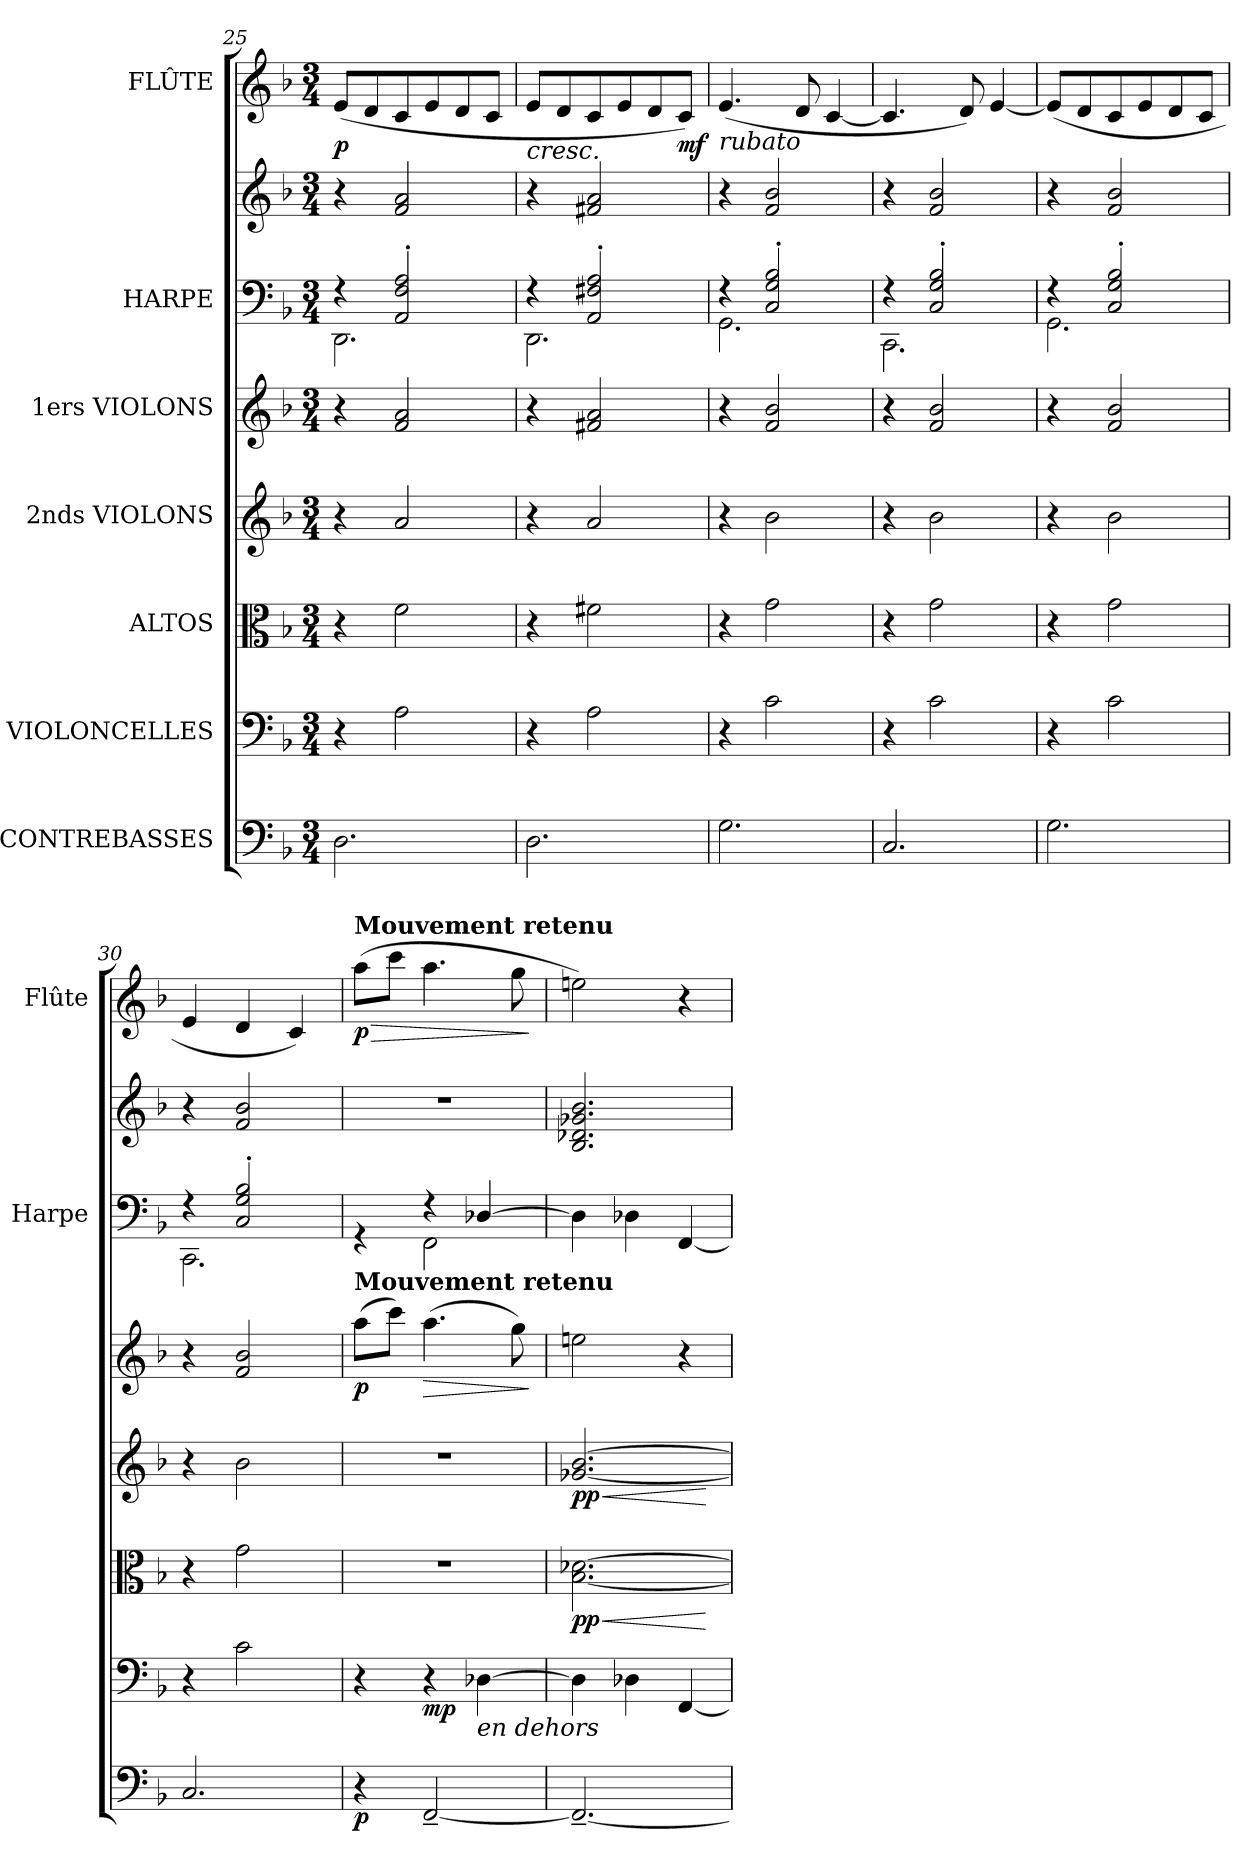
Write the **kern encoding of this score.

**kern	**dynam	**kern	**dynam	**kern	**dynam	**kern	**dynam	**kern	**dynam	**kern	**kern	**kern	**dynam
*part7	*part7	*part6	*part6	*part5	*part5	*part4	*part4	*part3	*part3	*part2	*part2	*part1	*part1
*staff8	*staff8	*staff7	*staff7	*staff6	*staff6	*staff5	*staff5	*staff4	*staff4	*staff3	*staff2	*staff1	*staff1
*I"CONTREBASSES	*	*I"VIOLONCELLES	*	*I"ALTOS	*	*I"2nds VIOLONS	*	*I"1ers VIOLONS	*	*I"HARPE	*	*I"FLÛTE	*
*	*	*	*	*	*	*	*	*	*	*I'Harpe	*	*I'Flûte	*
*clefF4	*	*clefF4	*	*clefC3	*	*clefG2	*	*clefG2	*	*clefF4	*clefG2	*clefG2	*
*ITrd7c12	*	*	*	*	*	*	*	*	*	*	*	*	*
*k[b-]	*	*k[b-]	*	*k[b-]	*	*k[b-]	*	*k[b-]	*	*k[b-]	*k[b-]	*k[b-]	*
*M3/4	*	*M3/4	*	*M3/4	*	*M3/4	*	*M3/4	*	*M3/4	*M3/4	*M3/4	*
=25	=25	=25	=25	=25	=25	=25	=25	=25	=25	=25	=25	=25	=25
*	*	*	*	*	*	*	*	*	*	*^	*	*	*
!	!	!	!	!	!	!	!	!	!	!	!	!	!	!LO:DY:b
2.DD\	.	4r	.	4r	.	4r	.	4r	.	4r	2.DD\	4r	(<8e/L	p
.	.	.	.	.	.	.	.	.	.	.	.	.	8d/	.
.	.	2A\	.	2f\	.	2a/	.	2f/ 2a/	.	2AA/' 2F/' 2A/'	.	2f/ 2a/	8c/	.
.	.	.	.	.	.	.	.	.	.	.	.	.	8e/	.
.	.	.	.	.	.	.	.	.	.	.	.	.	8d/	.
.	.	.	.	.	.	.	.	.	.	.	.	.	8c/J	.
=26	=26	=26	=26	=26	=26	=26	=26	=26	=26	=26	=26	=26	=26	=26
!	!	!	!	!	!	!	!	!	!	!	!	!	!	!LO:HP:b
2.DD\	.	4r	.	4r	.	4r	.	4r	.	4r	2.DD\	4r	8e/L	<
.	.	.	.	.	.	.	.	.	.	.	.	.	8d/	.
.	.	2A\	.	2f#X\	.	2a/	.	2f#X/ 2a/	.	2AA/' 2F#X/' 2A/'	.	2f#X/ 2a/	8c/	.
.	.	.	.	.	.	.	.	.	.	.	.	.	8e/	.
.	.	.	.	.	.	.	.	.	.	.	.	.	8d/	.
!	!	!	!	!	!	!	!	!	!	!	!	!	!	!LO:DY:b
.	.	.	.	.	.	.	.	.	.	.	.	.	8c/J)	mf
*	*	*	*	*	*	*	*	*	*	*v	*v	*	*	*
.	.	.	.	.	.	.	.	.	.	.	.	.	[
=27	=27	=27	=27	=27	=27	=27	=27	=27	=27	=27	=27	=27	=27
*	*	*	*	*	*	*	*	*	*	*^	*	*	*
!	!	!	!	!	!	!	!	!	!	!	!	!	!LO:TX:b:i:t=rubato	!
!	!	!	!	!	!	!	!	!	!	!	!	!	!	!LO:DY:b
!	!	!	!	!	!	!	!	!	!	!	!	!	!	!LO:DY:n=1:b
2.GG\	.	4r	.	4r	.	4r	.	4r	.	4r	2.GG\	4r	(<4.e/	other-dynamics p
.	.	2c\	.	2g\	.	2b-\	.	2f/ 2b-/	.	2C/' 2G/' 2B-/'	.	2f/ 2b-/	.	.
.	.	.	.	.	.	.	.	.	.	.	.	.	8d/	.
.	.	.	.	.	.	.	.	.	.	.	.	.	[4c/	.
=28	=28	=28	=28	=28	=28	=28	=28	=28	=28	=28	=28	=28	=28	=28
2.CC/	.	4r	.	4r	.	4r	.	4r	.	4r	2.CC\	4r	4.c/]	.
.	.	2c\	.	2g\	.	2b-\	.	2f/ 2b-/	.	2C/' 2G/' 2B-/'	.	2f/ 2b-/	.	.
.	.	.	.	.	.	.	.	.	.	.	.	.	8d/)	.
.	.	.	.	.	.	.	.	.	.	.	.	.	[4e/	.
=29	=29	=29	=29	=29	=29	=29	=29	=29	=29	=29	=29	=29	=29	=29
2.GG\	.	4r	.	4r	.	4r	.	4r	.	4r	2.GG\	4r	(<8e/L]	.
.	.	.	.	.	.	.	.	.	.	.	.	.	8d/	.
.	.	2c\	.	2g\	.	2b-\	.	2f/ 2b-/	.	2C/' 2G/' 2B-/'	.	2f/ 2b-/	8c/	.
.	.	.	.	.	.	.	.	.	.	.	.	.	8e/	.
.	.	.	.	.	.	.	.	.	.	.	.	.	8d/	.
.	.	.	.	.	.	.	.	.	.	.	.	.	8c/J	.
!!LO:LB:g=z
=30	=30	=30	=30	=30	=30	=30	=30	=30	=30	=30	=30	=30	=30	=30
2.CC/	.	4r	.	4r	.	4r	.	4r	.	4r	2.CC\	4r	4e/	.
.	.	2c\	.	2g\	.	2b-\	.	2f/ 2b-/	.	2C/' 2G/' 2B-/'	.	2f/ 2b-/	4d/	.
.	.	.	.	.	.	.	.	.	.	.	.	.	4c/)	.
=31	=31	=31	=31	=31	=31	=31	=31	=31	=31	=31	=31	=31	=31	=31
*	*	*	*	*	*	*	*	*	*	*	*	*	*MM90	*
!	!	!	!	!	!	!	!	!	!	!	!	!	!LO:TX:a:B:t=Mouvement retenu	!
!	!	!	!	!	!	!	!	!LO:TX:a:B:t=Mouvement retenu	!	!	!	!	!	!
!	!LO:DY:b	!	!	!	!	!	!	!	!LO:DY:b	!	!	!	!	!LO:HP:b
!	!	!	!	!	!	!	!	!	!	!	!	!	!	!LO:DY:n=1:b
4r	p	4r	.	2.r	.	2.r	.	(>8aa\L	p	4rGG	4ryy	2.r	(>8aa\L	> p
.	.	.	.	.	.	.	.	8ccc\J)	.	.	.	.	8ccc\J	.
!	!	!	!LO:DY:b	!	!	!	!	!	!LO:HP:b	!	!	!	!	!
[2FFF~/	.	4r	mp	.	.	.	.	(>4.aa\	>	4r	2FF\	.	4.aa\	.
!	!	!LO:TX:b:i:t=en dehors	!	!	!	!	!	!	!	!	!	!	!	!
.	.	[4D-X\	.	.	.	.	.	.	.	[4D-X/	.	.	.	.
.	.	.	.	.	.	.	.	8gg\)	.	.	.	.	8gg\	.
*	*	*	*	*	*	*	*	*	*	*v	*v	*	*	*
.	.	.	.	.	.	.	.	.	]	.	.	.	]
=32	=32	=32	=32	=32	=32	=32	=32	=32	=32	=32	=32	=32	=32
!	!	!	!	!	!LO:HP:b	!	!LO:HP:b	!	!	!	!	!	!
!	!	!	!	!	!LO:DY:n=1:b	!	!LO:DY:n=1:b	!	!	!	!	!	!
2.FFF~/_	.	4D-\]	.	[2.B-\ [2.d-X\	< pp	[2.g-X/ [2.b-/	< pp	2een\	.	4D-\]	2.B-/ 2.d-X/ 2.g-X/ 2.b-/	2een\)	.
.	.	4D-X\	.	.	.	.	.	.	.	4D-X\	.	.	.
.	.	[4FF/	.	.	.	.	.	4r	.	[4FF/	.	4r	.
.	.	.	.	.	[	.	[	.	.	.	.	.	.
=	=	=	=	=	=	=	=	=	=	=	=	=	=
*-	*-	*-	*-	*-	*-	*-	*-	*-	*-	*-	*-	*-	*-
